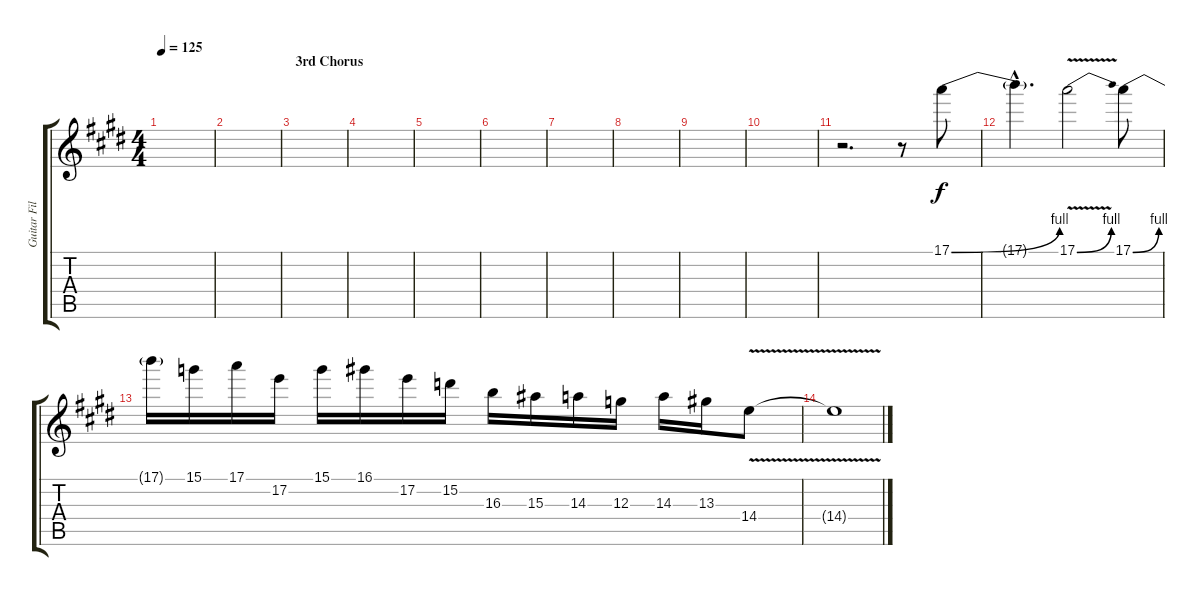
\track ("Guitar Fills" "Guitar Fil") {instrument overdrivenguitar}
\staff {score tabs}
\tuning (E4 B3 G3 D3 A2 E2) {hide}
\ts (4 4)
\tempo 125
\clef g2
\ks e
|
|
\section ("" "3rd Chorus")
|
|
|
|
|
|
|
|
r.2{d} r.8 17.1{be (bend 0 0 60 4)}.8 |
17.1{hac t}.4{d} 17.1{be (bend 0 0 60 4) v}.2 17.1{be (bend 0 0 60 4)}.8 |
17.1{t}.16 15.1.16 17.1.16 17.2.16 15.1.16 16.1.16 17.2.16 15.2.16 16.3.16 15.3.16 14.3.16 12.3.16 14.3.16 13.3.16 14.4{v}.8 |
14.4{t}.1
